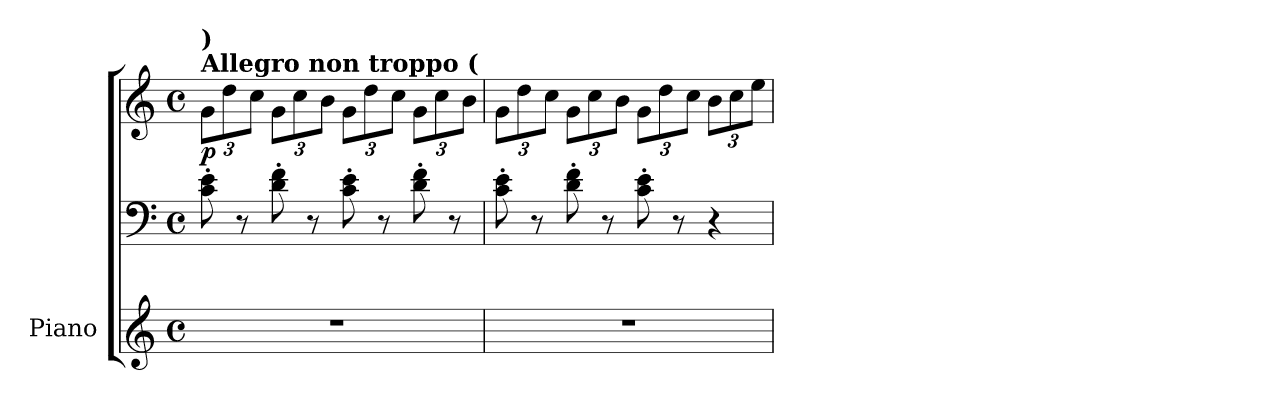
**kern	**kern	**kern	**dynam
*part1	*part1	*part1	*part1
*staff3	*staff2	*staff1	*staff1/2/3
*I"Piano	*	*	*
*I'Pno	*	*	*
!!LO:PB:g=z
*stria5	*	*	*
*clefG2	*clefF4	*clefG2	*
*k[]	*k[]	*k[]	*
*M4/4	*M4/4	*M4/4	*
*met(c)	*met(c)	*met(c)	*
*MM144	*MM144	*MM144	*
*	*	*Xbrackettup	*
=1	=1	=1	=1
!	!	!LO:TX:a:B:t=Allegro non troppo (	!
!	!	!LO:TX:a:B:t=)	!
!	!	!	!LO:DY:b
1r	8c\' 8e\'	12g\L	p
.	.	12dd\	.
.	8r	.	.
.	.	12cc\J	.
.	8d\' 8f\'	12g\L	.
.	.	12cc\	.
.	8r	.	.
.	.	12b\J	.
.	8c\' 8e\'	12g\L	.
.	.	12dd\	.
.	8r	.	.
.	.	12cc\J	.
.	8d\' 8f\'	12g\L	.
.	.	12cc\	.
.	8r	.	.
.	.	12b\J	.
=2	=2	=2	=2
1r	8c\' 8e\'	12g\L	.
.	.	12dd\	.
.	8r	.	.
.	.	12cc\J	.
.	8d\' 8f\'	12g\L	.
.	.	12cc\	.
.	8r	.	.
.	.	12b\J	.
.	8c\' 8e\'	12g\L	.
.	.	12dd\	.
.	8r	.	.
.	.	12cc\J	.
.	4r	12b\L	.
.	.	12cc\	.
.	.	12ee\J	.
=	=	=	=
*-	*-	*-	*-
